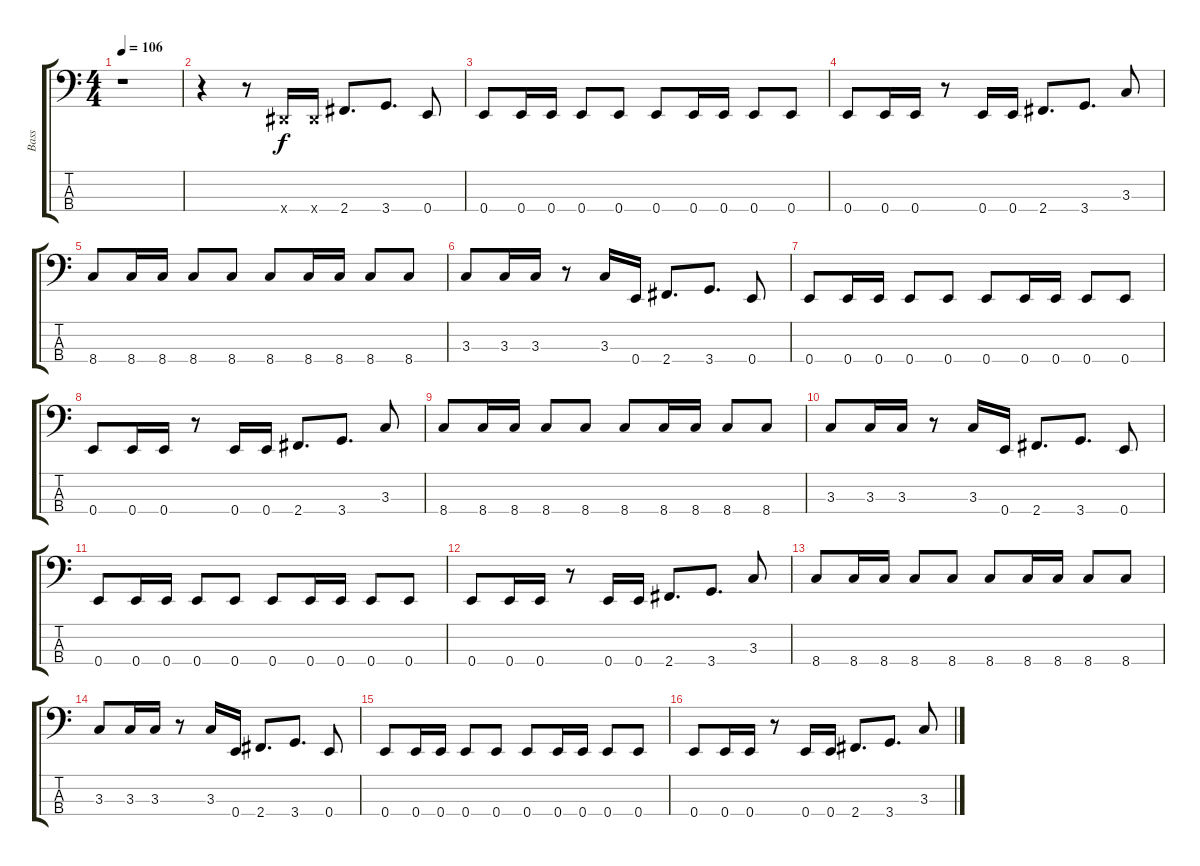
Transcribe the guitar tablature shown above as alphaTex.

\track ("Bass" "Bass") {instrument electricbassfinger}
\staff {score tabs}
\tuning (G2 D2 A1 E1) {hide}
\ts (4 4)
\tempo 106
\clef f4
\ks c
r.1{dy f} |
r.4 r.8 -1.4{x}.16 -1.4{x}.16 2.4.8{d} 3.4.8{d} 0.4.8 |
0.4.8 0.4.16 0.4.16 0.4.8 0.4.8 0.4.8 0.4.16 0.4.16 0.4.8 0.4.8 |
0.4.8 0.4.16 0.4.16 r.8 0.4.16 0.4.16 2.4.8{d} 3.4.8{d} 3.3.8 |
8.4.8 8.4.16 8.4.16 8.4.8 8.4.8 8.4.8 8.4.16 8.4.16 8.4.8 8.4.8 |
3.3.8 3.3.16 3.3.16 r.8 3.3.16 0.4.16 2.4.8{d} 3.4.8{d} 0.4.8 |
0.4.8 0.4.16 0.4.16 0.4.8 0.4.8 0.4.8 0.4.16 0.4.16 0.4.8 0.4.8 |
0.4.8 0.4.16 0.4.16 r.8 0.4.16 0.4.16 2.4.8{d} 3.4.8{d} 3.3.8 |
8.4.8 8.4.16 8.4.16 8.4.8 8.4.8 8.4.8 8.4.16 8.4.16 8.4.8 8.4.8 |
3.3.8 3.3.16 3.3.16 r.8 3.3.16 0.4.16 2.4.8{d} 3.4.8{d} 0.4.8 |
0.4.8 0.4.16 0.4.16 0.4.8 0.4.8 0.4.8 0.4.16 0.4.16 0.4.8 0.4.8 |
0.4.8 0.4.16 0.4.16 r.8 0.4.16 0.4.16 2.4.8{d} 3.4.8{d} 3.3.8 |
8.4.8 8.4.16 8.4.16 8.4.8 8.4.8 8.4.8 8.4.16 8.4.16 8.4.8 8.4.8 |
3.3.8 3.3.16 3.3.16 r.8 3.3.16 0.4.16 2.4.8{d} 3.4.8{d} 0.4.8 |
0.4.8 0.4.16 0.4.16 0.4.8 0.4.8 0.4.8 0.4.16 0.4.16 0.4.8 0.4.8 |
0.4.8 0.4.16 0.4.16 r.8 0.4.16 0.4.16 2.4.8{d} 3.4.8{d} 3.3.8
